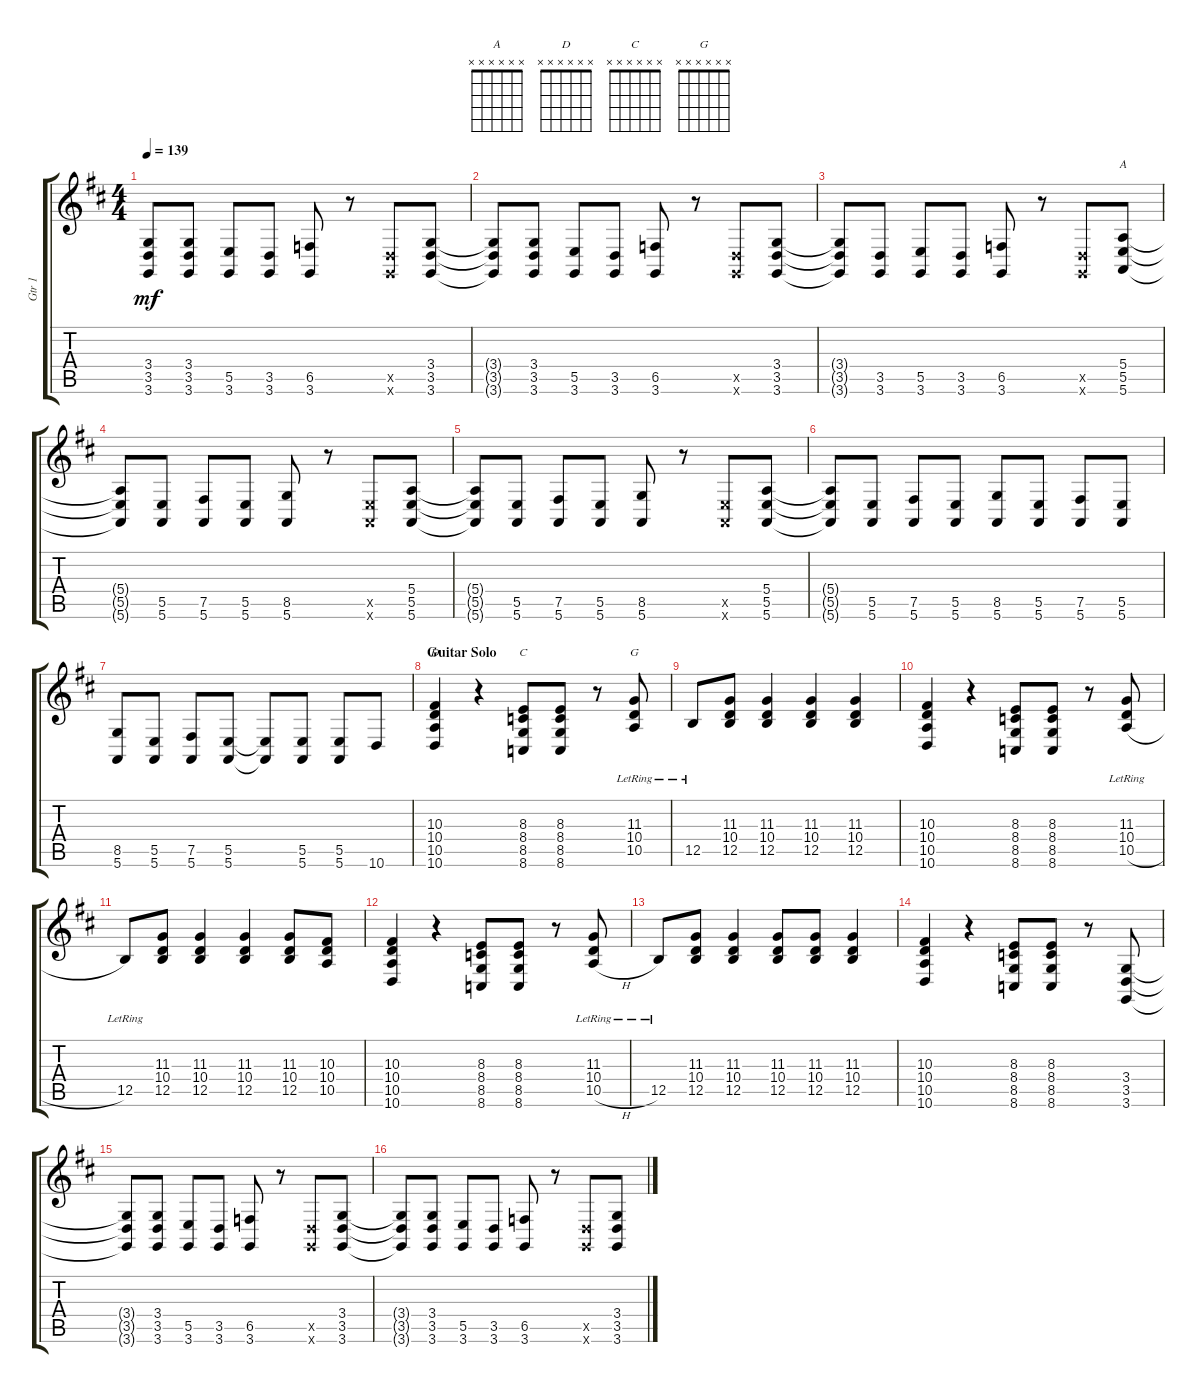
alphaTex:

\track ("Gtr 1" "Gtr 1") {instrument acousticgrandpiano}
\staff {score tabs}
\tuning (E4 B3 Ab3 E3 B2 E2) {hide}
\chord ("A" x x x x x x)
\chord ("D" x x x x x x)
\chord ("C" x x x x x x)
\chord ("G" x x x x x x)
\ts (4 4)
\tempo 139
\clef g2
\ks d
(3.4{t} 3.5{t} 3.6{t}).8{dy mf} (3.4 3.5 3.6).8 (5.5 3.6).8 (3.5 3.6).8 (6.5 3.6).8 r.8 (3.5{x} 3.6{x}).8 (3.4 3.5 3.6).8 |
(3.4{t} 3.5{t} 3.6{t}).8 (3.4 3.5 3.6).8 (5.5 3.6).8 (3.5 3.6).8 (6.5 3.6).8 r.8 (3.5{x} 3.6{x}).8 (3.4 3.5 3.6).8 |
(3.4{t} 3.5{t} 3.6{t}).8 (3.5 3.6).8 (5.5 3.6).8 (3.5 3.6).8 (6.5 3.6).8 r.8 (3.5{x} 3.6{x}).8 (5.4 5.5 5.6).8{ch "A"} |
(5.4{t} 5.5{t} 5.6{t}).8 (5.5 5.6).8 (7.5 5.6).8 (5.5 5.6).8 (8.5 5.6).8 r.8 (5.5{x} 5.6{x}).8 (5.4 5.5 5.6).8 |
(5.4{t} 5.5{t} 5.6{t}).8 (5.5 5.6).8 (7.5 5.6).8 (5.5 5.6).8 (8.5 5.6).8 r.8 (5.5{x} 5.6{x}).8 (5.4 5.5 5.6).8 |
(5.4{t} 5.5{t} 5.6{t}).8 (5.5 5.6).8 (7.5 5.6).8 (5.5 5.6).8 (8.5 5.6).8 (5.5 5.6).8 (7.5 5.6).8 (5.5 5.6).8 |
(8.5 5.6).8 (5.5 5.6).8 (7.5 5.6).8 (5.5 5.6).8 (5.5{t} 5.6{t}).8 (5.5 5.6).8 (5.5 5.6).8 10.6.8 |
\section ("" "Guitar Solo")
(10.3 10.4 10.5 10.6).4{ch "D"} r.4 (8.3 8.4 8.5 8.6).8{ch "C"} (8.3 8.4 8.5 8.6).8 r.8 (11.3{lr} 10.4{lr} 10.5{lr}).8{ch "G"} |
12.5{lr}.8 (11.3 10.4 12.5).8 (11.3 10.4 12.5).4 (11.3 10.4 12.5).4 (11.3 10.4 12.5).4 |
(10.3 10.4 10.5 10.6).4 r.4 (8.3 8.4 8.5 8.6).8 (8.3 8.4 8.5 8.6).8 r.8 (11.3{lr} 10.4{lr} 10.5{h lr}).8 |
12.5{lr}.8 (11.3 10.4 12.5).8 (11.3 10.4 12.5).4 (11.3 10.4 12.5).4 (11.3 10.4 12.5).8 (10.3 10.4 10.5).8 |
(10.3 10.4 10.5 10.6).4 r.4 (8.3 8.4 8.5 8.6).8 (8.3 8.4 8.5 8.6).8 r.8 (11.3{lr} 10.4{lr} 10.5{h lr}).8 |
12.5{lr}.8 (11.3 10.4 12.5).8 (11.3 10.4 12.5).4 (11.3 10.4 12.5).8 (11.3 10.4 12.5).8 (11.3 10.4 12.5).4 |
(10.3 10.4 10.5 10.6).4 r.4 (8.3 8.4 8.5 8.6).8 (8.3 8.4 8.5 8.6).8 r.8 (3.4 3.5 3.6).8 |
(3.4{t} 3.5{t} 3.6{t}).8 (3.4 3.5 3.6).8 (5.5 3.6).8 (3.5 3.6).8 (6.5 3.6).8 r.8 (3.5{x} 3.6{x}).8 (3.4 3.5 3.6).8 |
(3.4{t} 3.5{t} 3.6{t}).8 (3.4 3.5 3.6).8 (5.5 3.6).8 (3.5 3.6).8 (6.5 3.6).8 r.8 (3.5{x} 3.6{x}).8 (3.4 3.5 3.6).8
